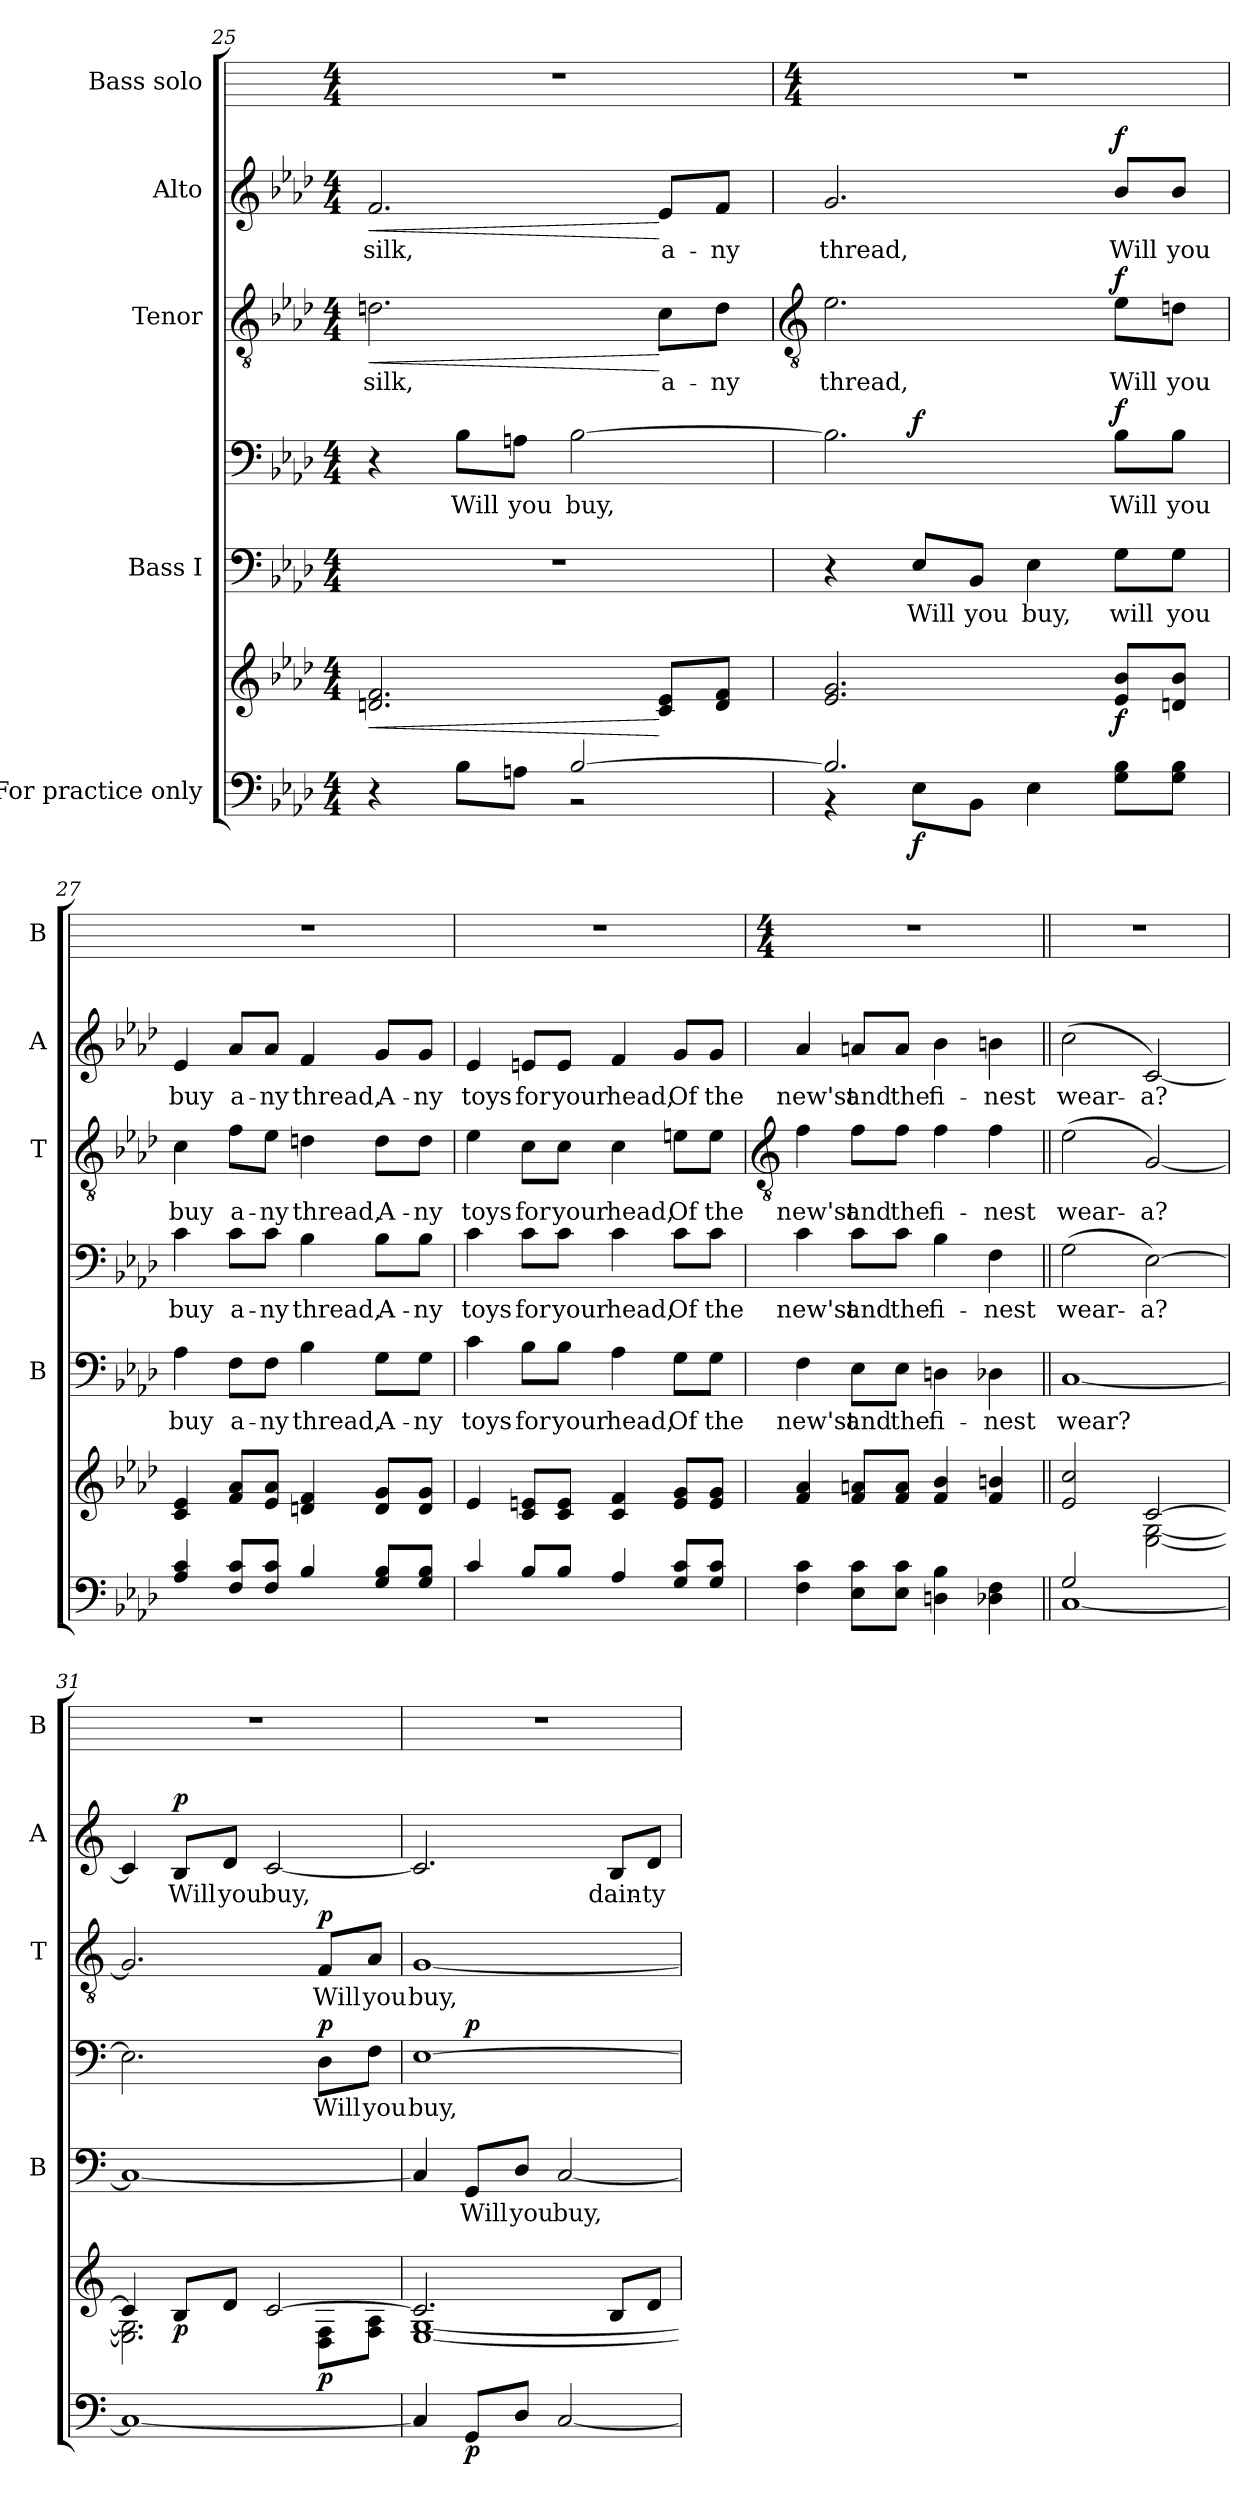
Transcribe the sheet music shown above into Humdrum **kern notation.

**kern	**kern	**dynam	**kern	**text	**kern	**text	**dynam	**kern	**text	**dynam	**kern	**text	**dynam	**kern
*part5	*part5	*part5	*part4	*part4	*part4	*part4	*part4	*part3	*part3	*part3	*part2	*part2	*part2	*part1
*staff7	*staff6	*staff6/7	*staff5	*staff5	*staff4	*staff4	*staff4/5	*staff3	*staff3	*staff3	*staff2	*staff2	*staff2	*staff1
*I"For practice  only	*	*	*I"Bass I	*	*	*	*	*I"Tenor	*	*	*I"Alto	*	*	*I"Bass solo
*	*	*	*I'B	*	*	*	*	*I'T	*	*	*I'A	*	*	*I'B
*clefF4	*clefG2	*	*clefF4	*	*clefF4	*	*	*clefGv2	*	*	*clefG2	*	*	*
*k[b-e-a-d-]	*k[b-e-a-d-]	*	*k[b-e-a-d-]	*	*k[b-e-a-d-]	*	*	*k[b-e-a-d-]	*	*	*k[b-e-a-d-]	*	*	*
*A-:	*A-:	*	*A-:	*	*A-:	*	*	*A-:	*	*	*A-:	*	*	*
*M4/4	*M4/4	*	*M4/4	*	*M4/4	*	*	*M4/4	*	*	*M4/4	*	*	*M4/4
=25	=25	=25	=25	=25	=25	=25	=25	=25	=25	=25	=25	=25	=25	=25
*^	*	*	*	*	*	*	*	*	*	*	*	*	*	*
!	!	!	!LO:HP:b	!	!	!	!	!	!	!LO:LY:b	!LO:HP:b	!	!LO:LY:b	!LO:HP:b	!
2ryy	4r	2.dn 2.f	<	1r	.	4r	.	.	2.dn	silk,	<	2.f	silk,	<	1r
!	!	!	!	!	!	!	!LO:LY:b	!	!	!	!	!	!	!	!
.	8B-\L	.	.	.	.	8B-\L	Will	.	.	.	.	.	.	.	.
!	!	!	!	!	!	!	!LO:LY:b	!	!	!	!	!	!	!	!
.	8An\J	.	.	.	.	8An\J	you	.	.	.	.	.	.	.	.
!	!	!	!	!	!	!	!LO:LY:b	!	!	!	!	!	!	!	!
[2B-	2r	.	.	.	.	[2B-	buy,	.	.	.	.	.	.	.	.
!	!	!	!	!	!	!	!	!	!	!LO:LY:b	!	!	!LO:LY:b	!	!
.	.	8c 8e-L	[	.	.	.	.	.	8c\L	a-	[	8e-/L	a-	[	.
!	!	!	!	!	!	!	!	!	!	!LO:LY:b	!	!	!LO:LY:b	!	!
.	.	8d 8fJ	.	.	.	.	.	.	8d\J	-ny	.	8f/J	-ny	.	.
!!LO:LB:g=z
=26	=26	=26	=26	=26	=26	=26	=26	=26	=26	=26	=26	=26	=26	=26	=26
*	*	*	*	*	*	*	*	*	*clefGv2	*	*	*	*	*	*
*	*	*	*	*	*	*	*	*	*	*	*	*	*	*	*M4/4
*	*	*^	*	*	*	*	*	*	*	*	*	*	*	*	*
!	!	!	!	!	!	!	!	!	!	!	!LO:LY:b	!	!	!LO:LY:b	!	!
2.B-/]	4r	2.e- 2.g	1ryy	.	4r	.	2.B-]	.	.	2.e-	thread,	.	2.g	thread,	.	1r
!	!	!	!	!LO:DY:b=2	!	!LO:LY:b	!	!	!LO:DY:b=2	!	!	!	!	!	!	!
.	8E-\L	.	.	f	8E-/L	Will	.	.	f	.	.	.	.	.	.	.
!	!	!	!	!	!	!LO:LY:b	!	!	!	!	!	!	!	!	!	!
.	8BB-\J	.	.	.	8BB-/J	you	.	.	.	.	.	.	.	.	.	.
!	!	!	!	!	!	!LO:LY:b	!	!	!	!	!	!	!	!	!	!
.	4E-\	.	.	.	4E-	buy,	.	.	.	.	.	.	.	.	.	.
!	!	!	!	!LO:DY:b	!	!LO:LY:b	!	!LO:LY:b	!LO:DY:b	!	!LO:LY:b	!LO:DY:b	!	!LO:LY:b	!LO:DY:b	!
4ryy	8G\ 8B-\L	8e- 8b-L	.	f	8G\L	will	8B-\L	Will	f	8e-\L	Will	f	8b-/L	Will	f	.
!	!	!	!	!	!	!LO:LY:b	!	!LO:LY:b	!	!	!LO:LY:b	!	!	!LO:LY:b	!	!
.	8G\ 8B-\J	8dn 8b-J	.	.	8G\J	you	8B-\J	you	.	8dn\J	you	.	8b-/J	you	.	.
=27	=27	=27	=27	=27	=27	=27	=27	=27	=27	=27	=27	=27	=27	=27	=27	=27
!	!	!	!	!	!	!LO:LY:b	!	!LO:LY:b	!	!	!LO:LY:b	!	!	!LO:LY:b	!	!
4A- 4c	1ryy	4c 4e-	1ryy	.	4A-	buy	4c	buy	.	4c	buy	.	4e-	buy	.	1r
!	!	!	!	!	!	!LO:LY:b	!	!LO:LY:b	!	!	!LO:LY:b	!	!	!LO:LY:b	!	!
8F 8cL	.	8f 8a-L	.	.	8F\L	a-	8c\L	a-	.	8f\L	a-	.	8a-/L	a-	.	.
!	!	!	!	!	!	!LO:LY:b	!	!LO:LY:b	!	!	!LO:LY:b	!	!	!LO:LY:b	!	!
8F 8cJ	.	8e- 8a-J	.	.	8F\J	-ny	8c\J	-ny	.	8e-\J	-ny	.	8a-/J	-ny	.	.
!	!	!	!	!	!	!LO:LY:b	!	!LO:LY:b	!	!	!LO:LY:b	!	!	!LO:LY:b	!	!
4B-	.	4dn 4f	.	.	4B-	thread,	4B-	thread,	.	4dn	thread,	.	4f	thread,	.	.
!	!	!	!	!	!	!LO:LY:b	!	!LO:LY:b	!	!	!LO:LY:b	!	!	!LO:LY:b	!	!
8G 8B-L	.	8d/ 8g/L	.	.	8G\L	A-	8B-\L	A-	.	8d\L	A-	.	8g/L	A-	.	.
!	!	!	!	!	!	!LO:LY:b	!	!LO:LY:b	!	!	!LO:LY:b	!	!	!LO:LY:b	!	!
8G 8B-J	.	8d/ 8g/J	.	.	8G\J	-ny	8B-\J	-ny	.	8d\J	-ny	.	8g/J	-ny	.	.
=28	=28	=28	=28	=28	=28	=28	=28	=28	=28	=28	=28	=28	=28	=28	=28	=28
!	!	!	!	!	!	!LO:LY:b	!	!LO:LY:b	!	!	!LO:LY:b	!	!	!LO:LY:b	!	!
4c	1ryy	4e-	1ryy	.	4c	toys	4c	toys	.	4e-	toys	.	4e-	toys	.	1r
!	!	!	!	!	!	!LO:LY:b	!	!LO:LY:b	!	!	!LO:LY:b	!	!	!LO:LY:b	!	!
8B-L	.	8c 8enL	.	.	8B-\L	for	8c\L	for	.	8c\L	for	.	8en/L	for	.	.
!	!	!	!	!	!	!LO:LY:b	!	!LO:LY:b	!	!	!LO:LY:b	!	!	!LO:LY:b	!	!
8B-J	.	8c 8eJ	.	.	8B-\J	your	8c\J	your	.	8c\J	your	.	8e/J	your	.	.
!	!	!	!	!	!	!LO:LY:b	!	!LO:LY:b	!	!	!LO:LY:b	!	!	!LO:LY:b	!	!
4A-	.	4c 4f	.	.	4A-	head,	4c	head,	.	4c	head,	.	4f	head,	.	.
!	!	!	!	!	!	!LO:LY:b	!	!LO:LY:b	!	!	!LO:LY:b	!	!	!LO:LY:b	!	!
8G 8cL	.	8e 8gL	.	.	8G\L	Of	8c\L	Of	.	8en\L	Of	.	8g/L	Of	.	.
!	!	!	!	!	!	!LO:LY:b	!	!LO:LY:b	!	!	!LO:LY:b	!	!	!LO:LY:b	!	!
8G 8cJ	.	8e 8gJ	.	.	8G\J	the	8c\J	the	.	8e\J	the	.	8g/J	the	.	.
*v	*v	*	*	*	*	*	*	*	*	*	*	*	*	*	*	*
!!LO:LB:g=z
=29	=29	=29	=29	=29	=29	=29	=29	=29	=29	=29	=29	=29	=29	=29	=29
*	*	*	*	*	*	*	*	*	*clefGv2	*	*	*	*	*	*
*	*	*	*	*	*	*	*	*	*	*	*	*	*	*	*M4/4
!	!	!	!	!	!LO:LY:b	!	!LO:LY:b	!	!	!LO:LY:b	!	!	!LO:LY:b	!	!
4F 4c	4f 4a-	1ryy	.	4F	new'st	4c	new'st	.	4f	new'st	.	4a-	new'st	.	1r
!	!	!	!	!	!LO:LY:b	!	!LO:LY:b	!	!	!LO:LY:b	!	!	!LO:LY:b	!	!
8E- 8cL	8f 8anL	.	.	8E-\L	and	8c\L	and	.	8f\L	and	.	8an/L	and	.	.
!	!	!	!	!	!LO:LY:b	!	!LO:LY:b	!	!	!LO:LY:b	!	!	!LO:LY:b	!	!
8E- 8cJ	8f 8aJ	.	.	8E-\J	the	8c\J	the	.	8f\J	the	.	8a/J	the	.	.
!	!	!	!	!	!LO:LY:b	!	!LO:LY:b	!	!	!LO:LY:b	!	!	!LO:LY:b	!	!
4Dn 4B-	4f 4b-	.	.	4Dn	fi-	4B-	fi-	.	4f	fi-	.	4b-	fi-	.	.
!	!	!	!	!	!LO:LY:b	!	!LO:LY:b	!	!	!LO:LY:b	!	!	!LO:LY:b	!	!
4D-X 4F	4f/ 4bn/	.	.	4D-X	-nest	4F	-nest	.	4f	-nest	.	4bn	-nest	.	.
=30||	=30||	=30||	=30||	=30||	=30||	=30||	=30||	=30||	=30||	=30||	=30||	=30||	=30||	=30||	=30||
*k[]	*k[]	*	*	*k[]	*	*k[]	*	*	*k[]	*	*	*k[]	*	*	*
*C:	*C:	*	*	*C:	*	*C:	*	*	*C:	*	*	*C:	*	*	*
*^	*	*	*	*	*	*	*	*	*	*	*	*	*	*	*
!	!	!	!	!	!	!LO:LY:b	!	!LO:LY:b	!	!	!LO:LY:b	!	!	!LO:LY:b	!	!
2G/	[1C	2e/ 2cc/	2ryy	.	[1C	wear?	(>2G\	wear-	.	(<2e	wear-	.	(<2cc	wear-	.	1r
!	!	!	!	!	!	!	!	!LO:LY:b	!	!	!LO:LY:b	!	!	!LO:LY:b	!	!
2ryy	.	[2c	[2E\ [2G\	.	.	.	[2E)	-a?	.	[2G)	-a?	.	[2c)	-a?	.	.
*v	*v	*	*	*	*	*	*	*	*	*	*	*	*	*	*	*
=31	=31	=31	=31	=31	=31	=31	=31	=31	=31	=31	=31	=31	=31	=31	=31
1C_	4c]	2.E\] 2.G\]	.	1C_	.	2.E]	.	.	2.G]	.	.	4c]	.	.	1r
!	!	!	!LO:DY:b	!	!	!	!	!	!	!	!	!	!LO:LY:b	!LO:DY:b	!
.	8BL	.	p	.	.	.	.	.	.	.	.	8B/L	Will	p	.
!	!	!	!	!	!	!	!	!	!	!	!	!	!LO:LY:b	!	!
.	8dJ	.	.	.	.	.	.	.	.	.	.	8d/J	you	.	.
!	!	!	!	!	!	!	!	!	!	!	!	!	!LO:LY:b	!	!
.	[2c	.	.	.	.	.	.	.	.	.	.	[2c	buy,	.	.
!	!	!	!LO:DY:b	!	!	!	!LO:LY:b	!LO:DY:b	!	!LO:LY:b	!LO:DY:b	!	!	!	!
.	.	8D\ 8F\L	p	.	.	8D\L	Will	p	8F/L	Will	p	.	.	.	.
!	!	!	!	!	!	!	!LO:LY:b	!	!	!LO:LY:b	!	!	!	!	!
.	.	8F\ 8A\J	.	.	.	8F\J	you	.	8A/J	you	.	.	.	.	.
=32	=32	=32	=32	=32	=32	=32	=32	=32	=32	=32	=32	=32	=32	=32	=32
!	!	!	!	!	!	!	!LO:LY:b	!	!	!LO:LY:b	!	!	!	!	!
4C]	2.c]	[1E\ [1G\	.	4C]	.	[1E	buy,	.	[1G	buy,	.	2.c]	.	.	1r
!	!	!	!LO:DY:b=2	!	!LO:LY:b	!	!	!LO:DY:b=2	!	!	!	!	!	!	!
8GGL	.	.	p	8GG/L	Will	.	.	p	.	.	.	.	.	.	.
!	!	!	!	!	!LO:LY:b	!	!	!	!	!	!	!	!	!	!
8DJ	.	.	.	8D/J	you	.	.	.	.	.	.	.	.	.	.
!	!	!	!	!	!LO:LY:b	!	!	!	!	!	!	!	!	!	!
[2C	.	.	.	[2C	buy,	.	.	.	.	.	.	.	.	.	.
!	!	!	!	!	!	!	!	!	!	!	!	!	!LO:LY:b	!	!
.	8BL	.	.	.	.	.	.	.	.	.	.	8B/L	dain-	.	.
!	!	!	!	!	!	!	!	!	!	!	!	!	!LO:LY:b	!	!
.	8dJ	.	.	.	.	.	.	.	.	.	.	8d/J	-ty	.	.
*	*v	*v	*	*	*	*	*	*	*	*	*	*	*	*	*
=	=	=	=	=	=	=	=	=	=	=	=	=	=	=
*-	*-	*-	*-	*-	*-	*-	*-	*-	*-	*-	*-	*-	*-	*-
